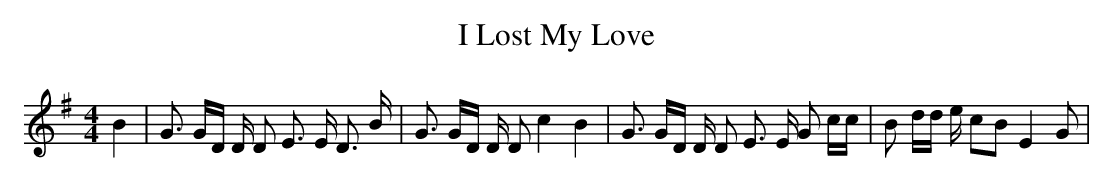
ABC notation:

X:1
T:I Lost My Love
M:4/4
L:1/16
K:G
 B4| G3 GD D D2 E3 E D3 B| G3 GD D D2 c4 B4| G3 GD D D2 E3 E G2 cc|\
 B2 dd e c2B2 E4 G2|
